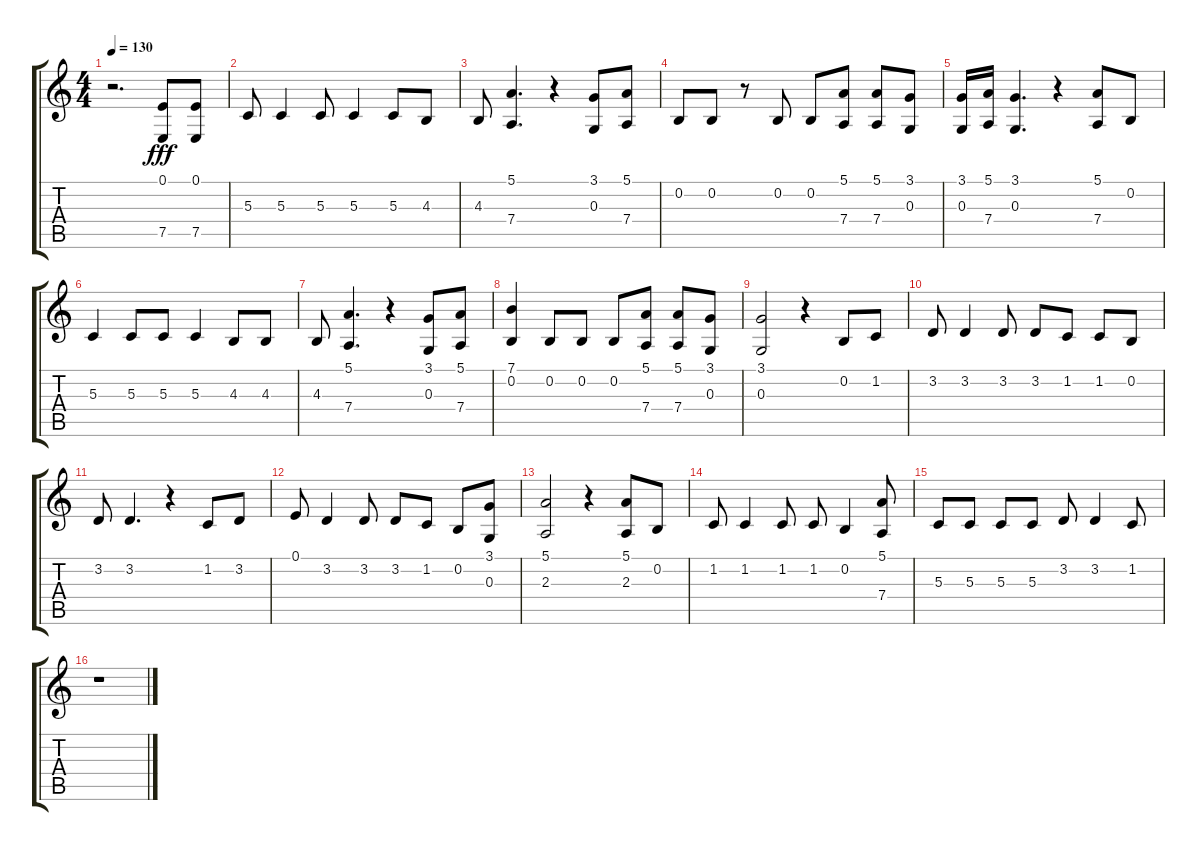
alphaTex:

\track "" {instrument honkytonkpiano}
\staff {score tabs}
\tuning (E4 B3 G3 D3 A2 E2) {hide}
\ts (4 4)
\tempo 130
\clef g2
\ks c
r.2{d dy fff} (0.1 7.5).8 (0.1 7.5).8 |
5.3.8 5.3.4 5.3.8 5.3.4 5.3.8 4.3.8 |
4.3.8 (5.1 7.4).4{d} r.4 (3.1 0.3).8 (5.1 7.4).8 |
0.2.8 0.2.8 r.8 0.2.8 0.2.8 (5.1 7.4).8 (5.1 7.4).8 (3.1 0.3).8 |
(3.1 0.3).16 (5.1 7.4).16 (3.1 0.3).4{d} r.4 (5.1 7.4).8 0.2.8 |
5.3.4 5.3.8 5.3.8 5.3.4 4.3.8 4.3.8 |
4.3.8 (5.1 7.4).4{d} r.4 (3.1 0.3).8 (5.1 7.4).8 |
(7.1 0.2).4 0.2.8 0.2.8 0.2.8 (5.1 7.4).8 (5.1 7.4).8 (3.1 0.3).8 |
(3.1 0.3).2 r.4 0.2.8 1.2.8 |
3.2.8 3.2.4 3.2.8 3.2.8 1.2.8 1.2.8 0.2.8 |
3.2.8 3.2.4{d} r.4 1.2.8 3.2.8 |
0.1.8 3.2.4 3.2.8 3.2.8 1.2.8 0.2.8 (3.1 0.3).8 |
(5.1 2.3).2 r.4 (5.1 2.3).8 0.2.8 |
1.2.8 1.2.4 1.2.8 1.2.8 0.2.4 (5.1 7.4).8 |
5.3.8 5.3.8 5.3.8 5.3.8 3.2.8 3.2.4 1.2.8 |
r.1
